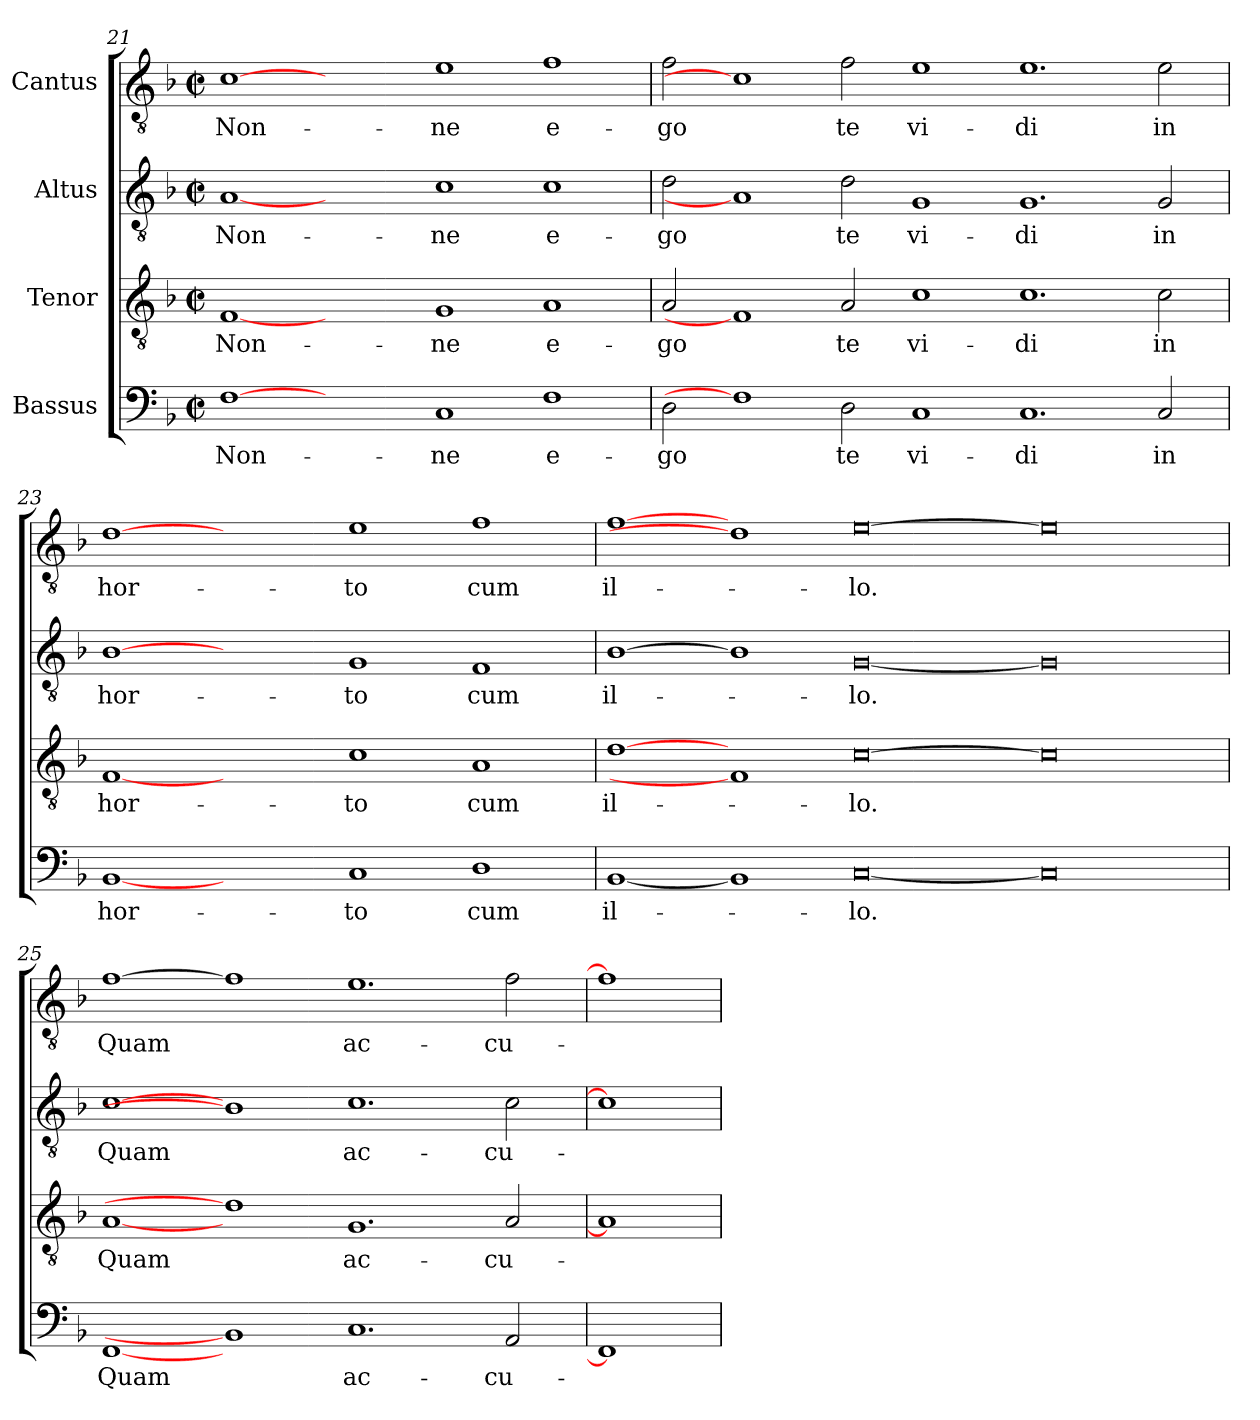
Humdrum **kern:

**kern	**text	**kern	**text	**kern	**text	**kern	**text
*part4	*part4	*part3	*part3	*part2	*part2	*part1	*part1
*staff4	*staff4	*staff3	*staff3	*staff2	*staff2	*staff1	*staff1
*I"Bassus	*	*I"Tenor	*	*I"Altus	*	*I"Cantus	*
*clefF4	*	*clefGv2	*	*clefGv2	*	*clefGv2	*
*k[b-]	*	*k[b-]	*	*k[b-]	*	*k[b-]	*
*F:	*	*F:	*	*F:	*	*F:	*
*M2/2	*	*M2/2	*	*M2/2	*	*M2/2	*
*met(c|)	*	*met(c|)	*	*met(c|)	*	*met(c|)	*
=21	=21	=21	=21	=21	=21	=21	=21
!	!LO:LY:b	!	!LO:LY:b	!	!LO:LY:b	!	!LO:LY:b
[1F	Non-	[1F	Non-	[1A	Non-	[1c	Non-
1ryy	.	1ryy	.	1ryy	.	1ryy	.
!	!LO:LY:b	!	!LO:LY:b	!	!LO:LY:b	!	!LO:LY:b
1C	-ne	1G	-ne	1c	-ne	1e	-ne
!	!LO:LY:b	!	!LO:LY:b	!	!LO:LY:b	!	!LO:LY:b
1F	e-	1A	e-	1c	e-	1f	e-
=22	=22	=22	=22	=22	=22	=22	=22
!	!LO:LY:b	!	!LO:LY:b	!	!LO:LY:b	!	!LO:LY:b
2D\	-go	2A/	-go	2d\	-go	2f\	-go
1F]	.	1F]	.	1A]	.	1c]	.
!	!LO:LY:b	!	!LO:LY:b	!	!LO:LY:b	!	!LO:LY:b
2D\	te	2A/	te	2d\	te	2f\	te
!	!LO:LY:b	!	!LO:LY:b	!	!LO:LY:b	!	!LO:LY:b
1C	vi-	1c	vi-	1G	vi-	1e	vi-
!	!LO:LY:b	!	!LO:LY:b	!	!LO:LY:b	!	!LO:LY:b
1.C	-di	1.c	-di	1.G	-di	1.e	-di
!	!LO:LY:b	!	!LO:LY:b	!	!LO:LY:b	!	!LO:LY:b
2C/	in	2c\	in	2G/	in	2e\	in
=23	=23	=23	=23	=23	=23	=23	=23
!	!LO:LY:b	!	!LO:LY:b	!	!LO:LY:b	!	!LO:LY:b
[1BB-	hor-	[1F	hor-	[1B-	hor-	[1d	hor-
1ryy	.	1ryy	.	1ryy	.	1ryy	.
!	!LO:LY:b	!	!LO:LY:b	!	!LO:LY:b	!	!LO:LY:b
1C	-to	1c	-to	1G	-to	1e	-to
!	!LO:LY:b	!	!LO:LY:b	!	!LO:LY:b	!	!LO:LY:b
1D	cum	1A	cum	1F	cum	1f	cum
=24	=24	=24	=24	=24	=24	=24	=24
!	!LO:LY:b	!	!LO:LY:b	!	!LO:LY:b	!	!LO:LY:b
[1BB-	il-	[1d	il-	[1B-	il-	[1f	il-
1BB-]	.	1F]	.	1B-]	.	1d]	.
!	!LO:LY:b	!	!LO:LY:b	!	!LO:LY:b	!	!LO:LY:b
[0C	-lo.	[0c	-lo.	[0G	-lo.	[0e	-lo.
0C]	.	0c]	.	0G]	.	0e]	.
!!LO:LB:g=z
=25	=25	=25	=25	=25	=25	=25	=25
!	!LO:LY:b	!	!LO:LY:b	!	!LO:LY:b	!	!LO:LY:b
[1FF	Quam	[1A	Quam	[1c	Quam	[1f	Quam
1BB-]	.	1d]	.	1B-]	.	1f]	.
!	!LO:LY:b	!	!LO:LY:b	!	!LO:LY:b	!	!LO:LY:b
1.C	ac-	1.G	ac-	1.c	ac-	1.e	ac-
!	!LO:LY:b	!	!LO:LY:b	!	!LO:LY:b	!	!LO:LY:b
2AA/	-cu-	2A/	-cu-	2c\	-cu-	2f\	-cu-
=26	=26	=26	=26	=26	=26	=26	=26
1FF]	.	1A]	.	1c]	.	1f]	.
=	=	=	=	=	=	=	=
*-	*-	*-	*-	*-	*-	*-	*-
